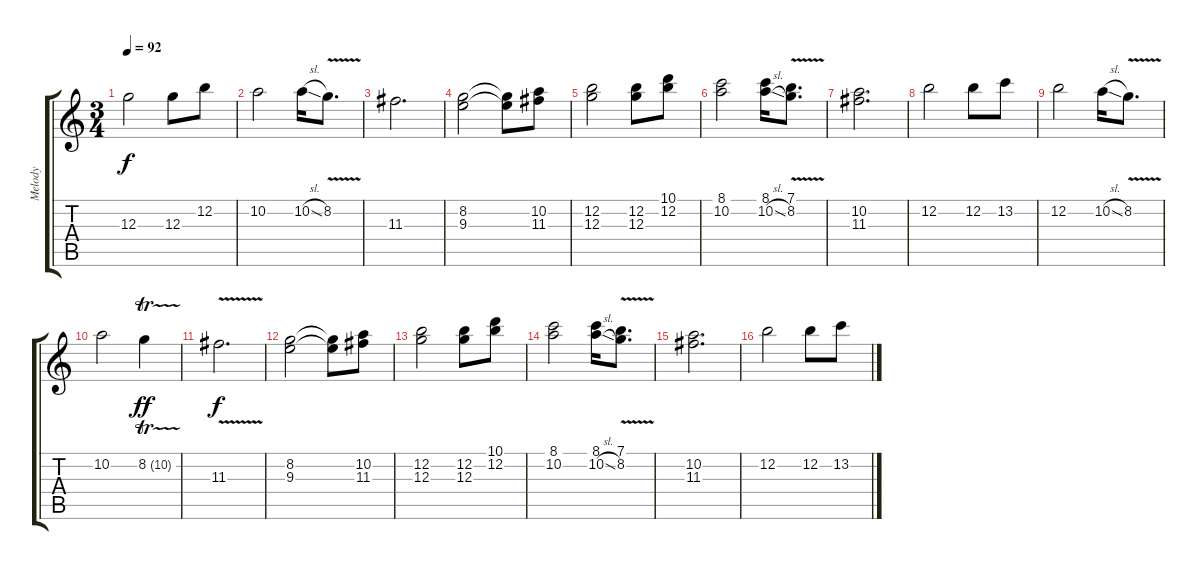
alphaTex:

\track ("Melody" "Melody") {instrument acousticguitarsteel}
\staff {score tabs}
\tuning (E4 B3 G3 D3 A2 E2) {hide}
\ts (3 4)
\tempo 92
\clef g2
\ks c
12.3.2{dy f} 12.3.8 12.2.8 |
10.2.2 10.2{sl}.16 8.2{v}.8{d} |
11.3.2{d} |
(8.2 9.3).2 (8.2{t} 9.3{t}).8 (10.2 11.3).8 |
(12.2 12.3).2 (12.2 12.3).8 (10.1 12.2).8 |
(8.1 10.2).2 (8.1 10.2{sl}).16 (7.1 8.2{v}).8{d} |
(10.2 11.3).2{d} |
12.2.2 12.2.8 13.2.8 |
12.2.2 10.2{sl}.16 8.2{v}.8{d} |
10.2.2 8.2{tr (10 64)}.4{dy ff} |
11.3{v}.2{d dy f} |
(8.2 9.3).2 (8.2{t} 9.3{t}).8 (10.2 11.3).8 |
(12.2 12.3).2 (12.2 12.3).8 (10.1 12.2).8 |
(8.1 10.2).2 (8.1 10.2{sl}).16 (7.1 8.2{v}).8{d} |
(10.2 11.3).2{d} |
12.2.2 12.2.8 13.2.8
